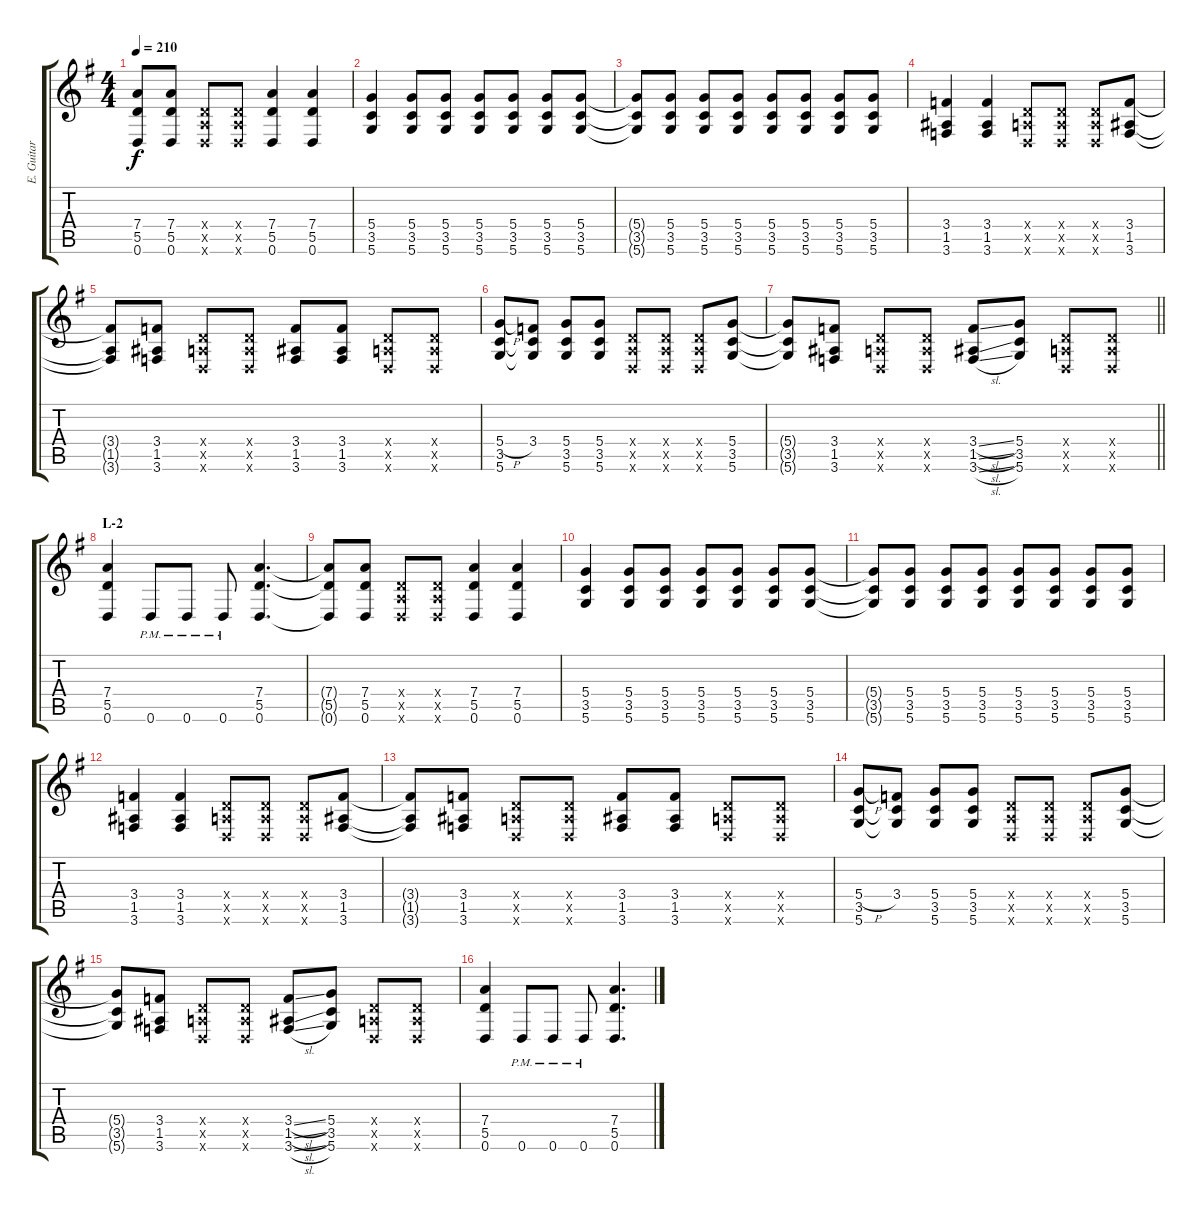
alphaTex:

\track ("E. Guitar II" "E. Guitar ") {instrument overdrivenguitar}
\staff {score tabs}
\tuning (E4 B3 G3 D3 A2 D2) {hide}
\ts (4 4)
\tempo 210
\clef g2
\ks g
(7.4{t} 5.5{t} 0.6{t}).8{dy f} (7.4 5.5 0.6).8 (0.4{x} 0.5{x} 0.6{x}).8 (0.4{x} 0.5{x} 0.6{x}).8 (7.4 5.5 0.6).4 (7.4 5.5 0.6).4 |
(5.4 3.5 5.6).4 (5.4 3.5 5.6).8 (5.4 3.5 5.6).8 (5.4 3.5 5.6).8 (5.4 3.5 5.6).8 (5.4 3.5 5.6).8 (5.4 3.5 5.6).8 |
(5.4{t} 3.5{t} 5.6{t}).8 (5.4 3.5 5.6).8 (5.4 3.5 5.6).8 (5.4 3.5 5.6).8 (5.4 3.5 5.6).8 (5.4 3.5 5.6).8 (5.4 3.5 5.6).8 (5.4 3.5 5.6).8 |
(3.4 1.5 3.6).4 (3.4 1.5 3.6).4 (0.4{x} 0.5{x} 0.6{x}).8 (0.4{x} 0.5{x} 0.6{x}).8 (0.4{x} 0.5{x} 0.6{x}).8 (3.4 1.5 3.6).8 |
(3.4{t} 1.5{t} 3.6{t}).8 (3.4 1.5 3.6).8 (0.4{x} 0.5{x} 0.6{x}).8 (0.4{x} 0.5{x} 0.6{x}).8 (3.4 1.5 3.6).8 (3.4 1.5 3.6).8 (0.4{x} 0.5{x} 0.6{x}).8 (0.4{x} 0.5{x} 0.6{x}).8 |
(5.4{h} 3.5 5.6).8 (3.4 3.5{t} 5.6{t}).8 (5.4 3.5 5.6).8 (5.4 3.5 5.6).8 (0.4{x} 0.5{x} 0.6{x}).8 (0.4{x} 0.5{x} 0.6{x}).8 (0.4{x} 0.5{x} 0.6{x}).8 (5.4 3.5 5.6).8 |
\barLineRight lightlight
(5.4{t} 3.5{t} 5.6{t}).8 (3.4 1.5 3.6).8 (0.4{x} 0.5{x} 0.6{x}).8 (0.4{x} 0.5{x} 0.6{x}).8 (3.4{sl} 1.5{sl} 3.6{sl}).8 (5.4 3.5 5.6).8 (0.4{x} 0.5{x} 0.6{x}).8 (0.4{x} 0.5{x} 0.6{x}).8 |
\section ("" "L-2")
(7.4 5.5 0.6).4 0.6{pm}.8 0.6{pm}.8 0.6{pm}.8 (7.4 5.5 0.6).4{d} |
(7.4{t} 5.5{t} 0.6{t}).8 (7.4 5.5 0.6).8 (0.4{x} 0.5{x} 0.6{x}).8 (0.4{x} 0.5{x} 0.6{x}).8 (7.4 5.5 0.6).4 (7.4 5.5 0.6).4 |
(5.4 3.5 5.6).4 (5.4 3.5 5.6).8 (5.4 3.5 5.6).8 (5.4 3.5 5.6).8 (5.4 3.5 5.6).8 (5.4 3.5 5.6).8 (5.4 3.5 5.6).8 |
(5.4{t} 3.5{t} 5.6{t}).8 (5.4 3.5 5.6).8 (5.4 3.5 5.6).8 (5.4 3.5 5.6).8 (5.4 3.5 5.6).8 (5.4 3.5 5.6).8 (5.4 3.5 5.6).8 (5.4 3.5 5.6).8 |
(3.4 1.5 3.6).4 (3.4 1.5 3.6).4 (0.4{x} 0.5{x} 0.6{x}).8 (0.4{x} 0.5{x} 0.6{x}).8 (0.4{x} 0.5{x} 0.6{x}).8 (3.4 1.5 3.6).8 |
(3.4{t} 1.5{t} 3.6{t}).8 (3.4 1.5 3.6).8 (0.4{x} 0.5{x} 0.6{x}).8 (0.4{x} 0.5{x} 0.6{x}).8 (3.4 1.5 3.6).8 (3.4 1.5 3.6).8 (0.4{x} 0.5{x} 0.6{x}).8 (0.4{x} 0.5{x} 0.6{x}).8 |
(5.4{h} 3.5 5.6).8 (3.4 3.5{t} 5.6{t}).8 (5.4 3.5 5.6).8 (5.4 3.5 5.6).8 (0.4{x} 0.5{x} 0.6{x}).8 (0.4{x} 0.5{x} 0.6{x}).8 (0.4{x} 0.5{x} 0.6{x}).8 (5.4 3.5 5.6).8 |
(5.4{t} 3.5{t} 5.6{t}).8 (3.4 1.5 3.6).8 (0.4{x} 0.5{x} 0.6{x}).8 (0.4{x} 0.5{x} 0.6{x}).8 (3.4{sl} 1.5{sl} 3.6{sl}).8 (5.4 3.5 5.6).8 (0.4{x} 0.5{x} 0.6{x}).8 (0.4{x} 0.5{x} 0.6{x}).8 |
(7.4 5.5 0.6).4 0.6{pm}.8 0.6{pm}.8 0.6{pm}.8 (7.4 5.5 0.6).4{d}
